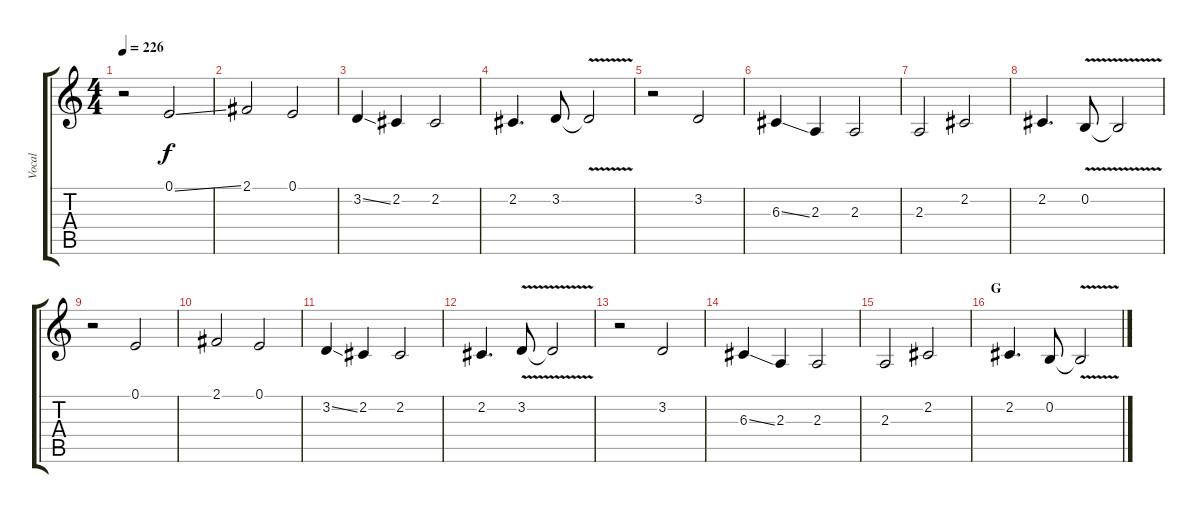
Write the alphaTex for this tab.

\track ("Vocal" "Vocal") {instrument tenorsax}
\staff {score tabs}
\tuning (E4 B3 G3 D3 A2 E2) {hide}
\ts (4 4)
\tempo 226
\clef g2
\ks c
r.2{dy f} 0.1{ss}.2 |
2.1.2 0.1.2 |
3.2{ss}.4 2.2.4 2.2.2 |
2.2.4{d} 3.2.8 3.2{v t}.2 |
r.2 3.2.2 |
6.3{ss}.4 2.3.4 2.3.2 |
2.3.2 2.2.2 |
2.2.4{d} 0.2{v}.8 0.2{t}.2 |
r.2 0.1.2 |
2.1.2 0.1.2 |
3.2{ss}.4 2.2.4 2.2.2 |
2.2.4{d} 3.2{v}.8 3.2{t}.2 |
r.2 3.2.2 |
6.3{ss}.4 2.3.4 2.3.2 |
2.3.2 2.2.2 |
\section ("" "G")
2.2.4{d} 0.2.8 0.2{v t}.2
